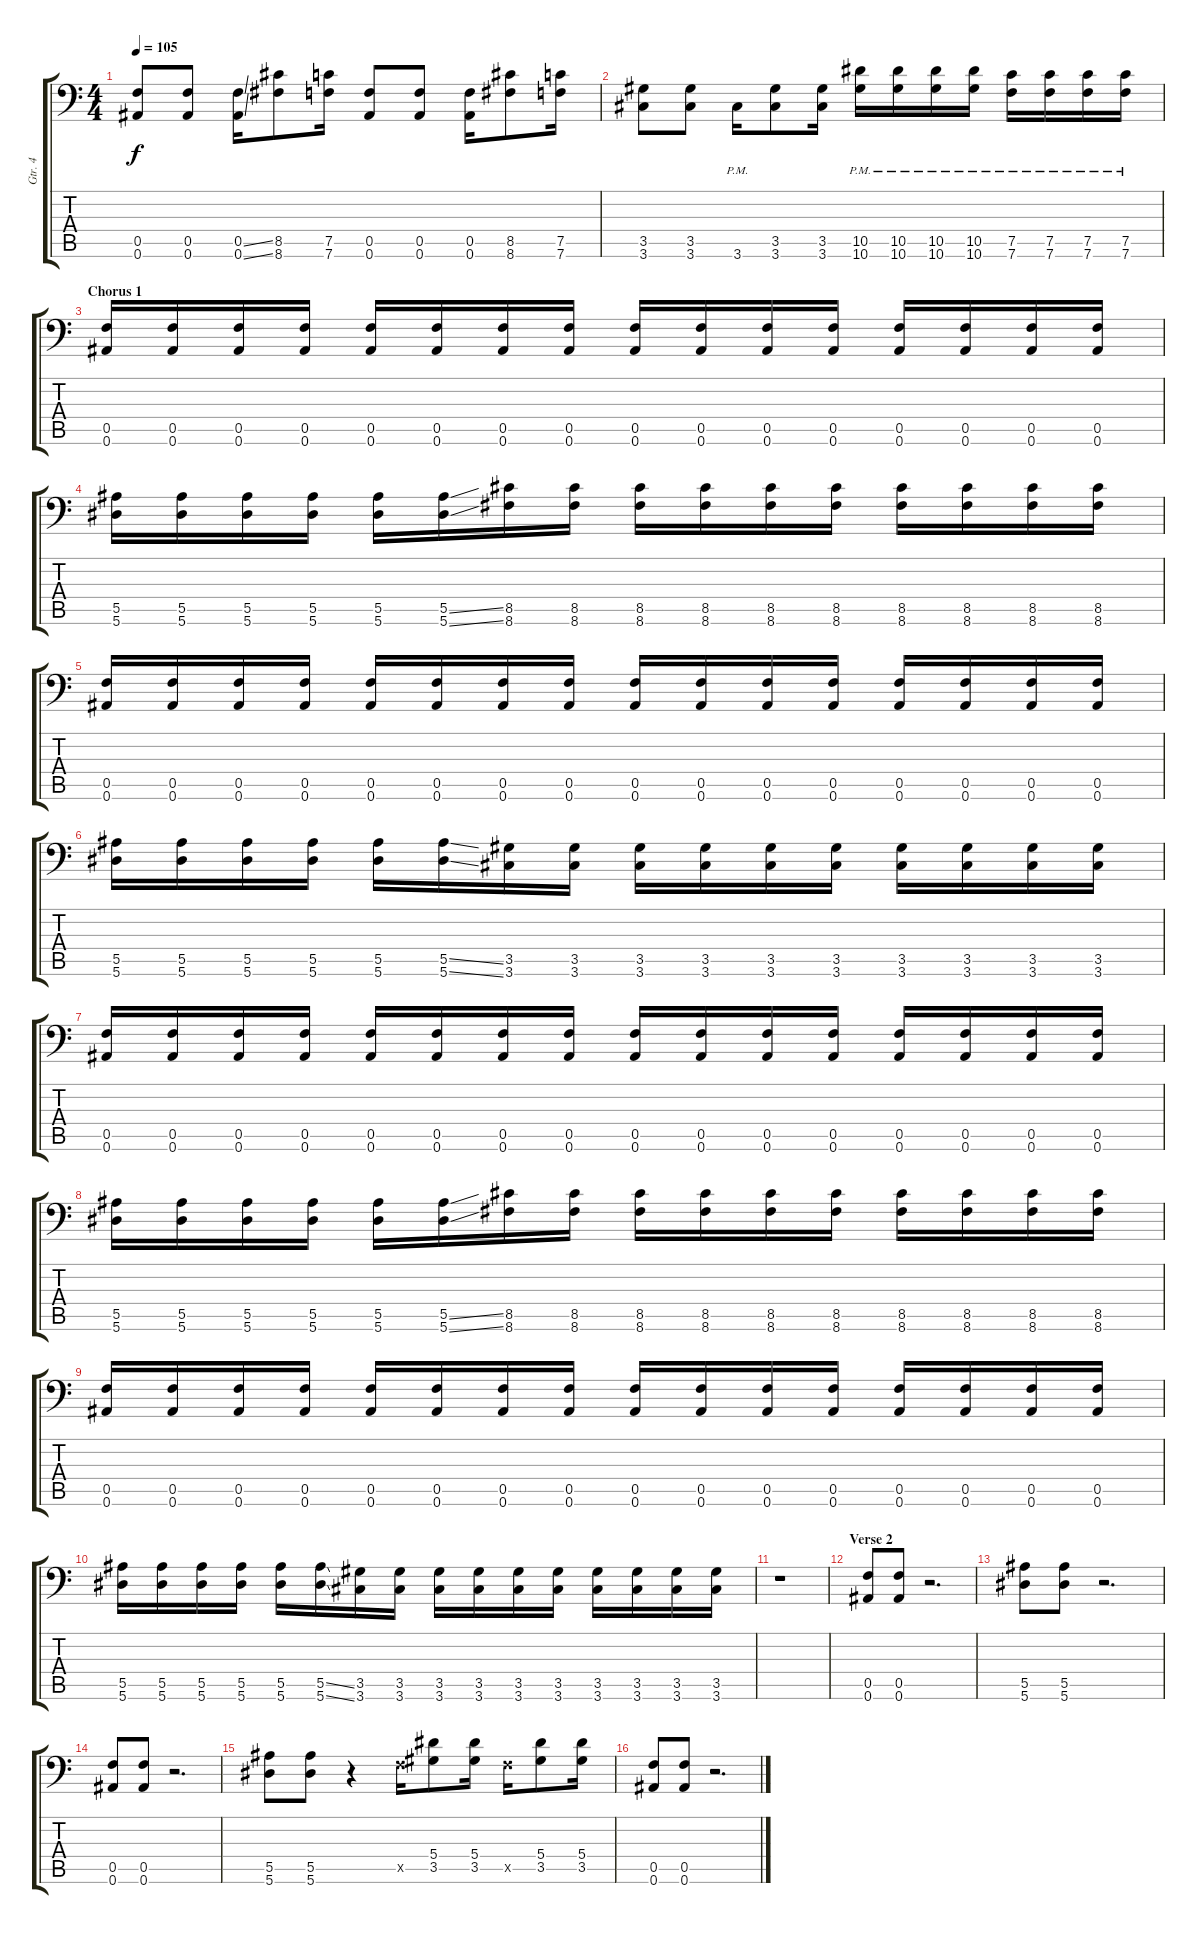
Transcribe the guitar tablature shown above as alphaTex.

\track ("Gtr. 4" "Gtr. 4") {instrument distortionguitar}
\staff {score tabs}
\tuning (C4 G3 Eb3 Bb2 F2 Bb1) {hide}
\ts (4 4)
\tempo 105
\clef f4
\ks c
(0.5 0.6).8{dy f} (0.5 0.6).8 (0.5{ss} 0.6{ss}).16 (8.5 8.6).8 (7.5 7.6).16 (0.5 0.6).8 (0.5 0.6).8 (0.5 0.6).16 (8.5 8.6).8 (7.5 7.6).16 |
(3.5 3.6).8 (3.5 3.6).8 3.6{pm}.16 (3.5 3.6).8 (3.5 3.6).16 (10.5{pm} 10.6{pm}).16 (10.5{pm} 10.6{pm}).16 (10.5{pm} 10.6{pm}).16 (10.5{pm} 10.6{pm}).16 (7.5{pm} 7.6{pm}).16 (7.5{pm} 7.6{pm}).16 (7.5{pm} 7.6{pm}).16 (7.5{pm} 7.6{pm}).16 |
\section ("" "Chorus 1")
(0.5 0.6).16 (0.5 0.6).16 (0.5 0.6).16 (0.5 0.6).16 (0.5 0.6).16 (0.5 0.6).16 (0.5 0.6).16 (0.5 0.6).16 (0.5 0.6).16 (0.5 0.6).16 (0.5 0.6).16 (0.5 0.6).16 (0.5 0.6).16 (0.5 0.6).16 (0.5 0.6).16 (0.5 0.6).16 |
(5.5 5.6).16 (5.5 5.6).16 (5.5 5.6).16 (5.5 5.6).16 (5.5 5.6).16 (5.5{ss} 5.6{ss}).16 (8.5 8.6).16 (8.5 8.6).16 (8.5 8.6).16 (8.5 8.6).16 (8.5 8.6).16 (8.5 8.6).16 (8.5 8.6).16 (8.5 8.6).16 (8.5 8.6).16 (8.5 8.6).16 |
(0.5 0.6).16 (0.5 0.6).16 (0.5 0.6).16 (0.5 0.6).16 (0.5 0.6).16 (0.5 0.6).16 (0.5 0.6).16 (0.5 0.6).16 (0.5 0.6).16 (0.5 0.6).16 (0.5 0.6).16 (0.5 0.6).16 (0.5 0.6).16 (0.5 0.6).16 (0.5 0.6).16 (0.5 0.6).16 |
(5.5 5.6).16 (5.5 5.6).16 (5.5 5.6).16 (5.5 5.6).16 (5.5 5.6).16 (5.5{ss} 5.6{ss}).16 (3.5 3.6).16 (3.5 3.6).16 (3.5 3.6).16 (3.5 3.6).16 (3.5 3.6).16 (3.5 3.6).16 (3.5 3.6).16 (3.5 3.6).16 (3.5 3.6).16 (3.5 3.6).16 |
(0.5 0.6).16 (0.5 0.6).16 (0.5 0.6).16 (0.5 0.6).16 (0.5 0.6).16 (0.5 0.6).16 (0.5 0.6).16 (0.5 0.6).16 (0.5 0.6).16 (0.5 0.6).16 (0.5 0.6).16 (0.5 0.6).16 (0.5 0.6).16 (0.5 0.6).16 (0.5 0.6).16 (0.5 0.6).16 |
(5.5 5.6).16 (5.5 5.6).16 (5.5 5.6).16 (5.5 5.6).16 (5.5 5.6).16 (5.5{ss} 5.6{ss}).16 (8.5 8.6).16 (8.5 8.6).16 (8.5 8.6).16 (8.5 8.6).16 (8.5 8.6).16 (8.5 8.6).16 (8.5 8.6).16 (8.5 8.6).16 (8.5 8.6).16 (8.5 8.6).16 |
(0.5 0.6).16 (0.5 0.6).16 (0.5 0.6).16 (0.5 0.6).16 (0.5 0.6).16 (0.5 0.6).16 (0.5 0.6).16 (0.5 0.6).16 (0.5 0.6).16 (0.5 0.6).16 (0.5 0.6).16 (0.5 0.6).16 (0.5 0.6).16 (0.5 0.6).16 (0.5 0.6).16 (0.5 0.6).16 |
(5.5 5.6).16 (5.5 5.6).16 (5.5 5.6).16 (5.5 5.6).16 (5.5 5.6).16 (5.5{ss} 5.6{ss}).16 (3.5 3.6).16 (3.5 3.6).16 (3.5 3.6).16 (3.5 3.6).16 (3.5 3.6).16 (3.5 3.6).16 (3.5 3.6).16 (3.5 3.6).16 (3.5 3.6).16 (3.5 3.6).16 |
r.1 |
\section ("" "Verse 2")
(0.5 0.6).8 (0.5 0.6).8 r.2{d} |
(5.5 5.6).8 (5.5 5.6).8 r.2{d} |
(0.5 0.6).8 (0.5 0.6).8 r.2{d} |
(5.5 5.6).8 (5.5 5.6).8 r.4 0.5{x}.16 (5.4 3.5).8 (5.4 3.5).16 0.5{x}.16 (5.4 3.5).8 (5.4 3.5).16 |
(0.5 0.6).8 (0.5 0.6).8 r.2{d}
